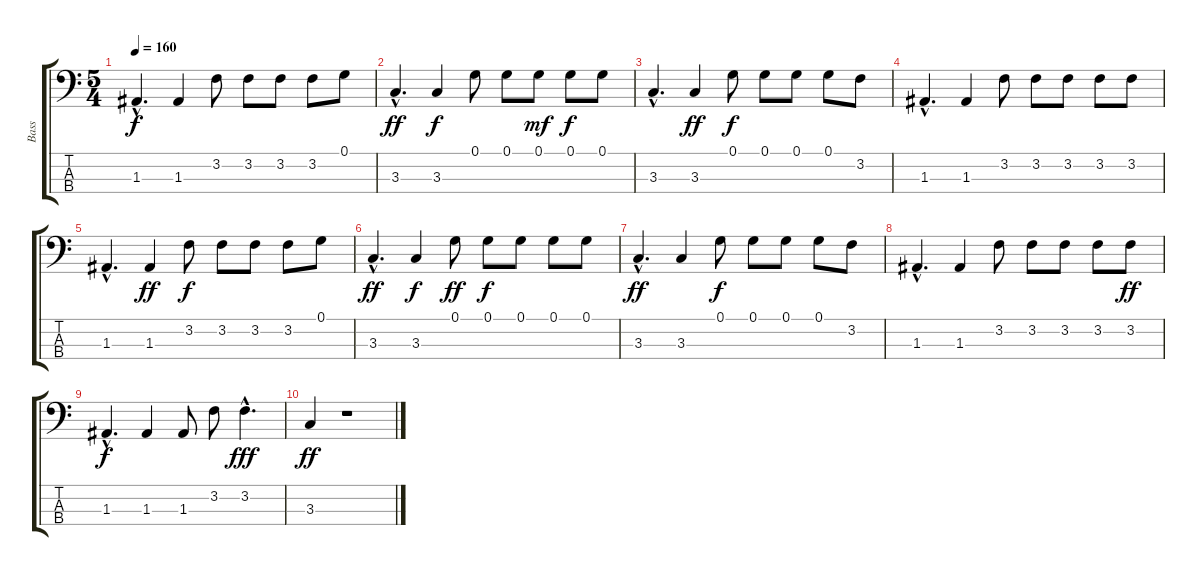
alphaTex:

\track ("Bass" "Bass") {instrument acousticbass}
\staff {score tabs}
\tuning (G2 D2 A1 E1) {hide}
\ts (5 4)
\tempo 160
\clef f4
\ks c
1.3{hac}.4{d dy f} 1.3.4 3.2.8 3.2.8 3.2.8 3.2.8 0.1.8 |
3.3{hac}.4{d dy ff} 3.3.4{dy f} 0.1.8 0.1.8 0.1.8{dy mf} 0.1.8{dy f} 0.1.8 |
3.3{hac}.4{d} 3.3.4{dy ff} 0.1.8{dy f} 0.1.8 0.1.8 0.1.8 3.2.8 |
1.3{hac}.4{d} 1.3.4 3.2.8 3.2.8 3.2.8 3.2.8 3.2.8 |
1.3{hac}.4{d} 1.3.4{dy ff} 3.2.8{dy f} 3.2.8 3.2.8 3.2.8 0.1.8 |
3.3{hac}.4{d dy ff} 3.3.4{dy f} 0.1.8{dy ff} 0.1.8{dy f} 0.1.8 0.1.8 0.1.8 |
3.3{hac}.4{d dy ff} 3.3.4 0.1.8{dy f} 0.1.8 0.1.8 0.1.8 3.2.8 |
1.3{hac}.4{d} 1.3.4 3.2.8 3.2.8 3.2.8 3.2.8 3.2.8{dy ff} |
1.3{hac}.4{d dy f} 1.3.4 1.3.8 3.2.8 3.2{hac}.4{d dy fff} |
3.3.4{dy ff} r.1
